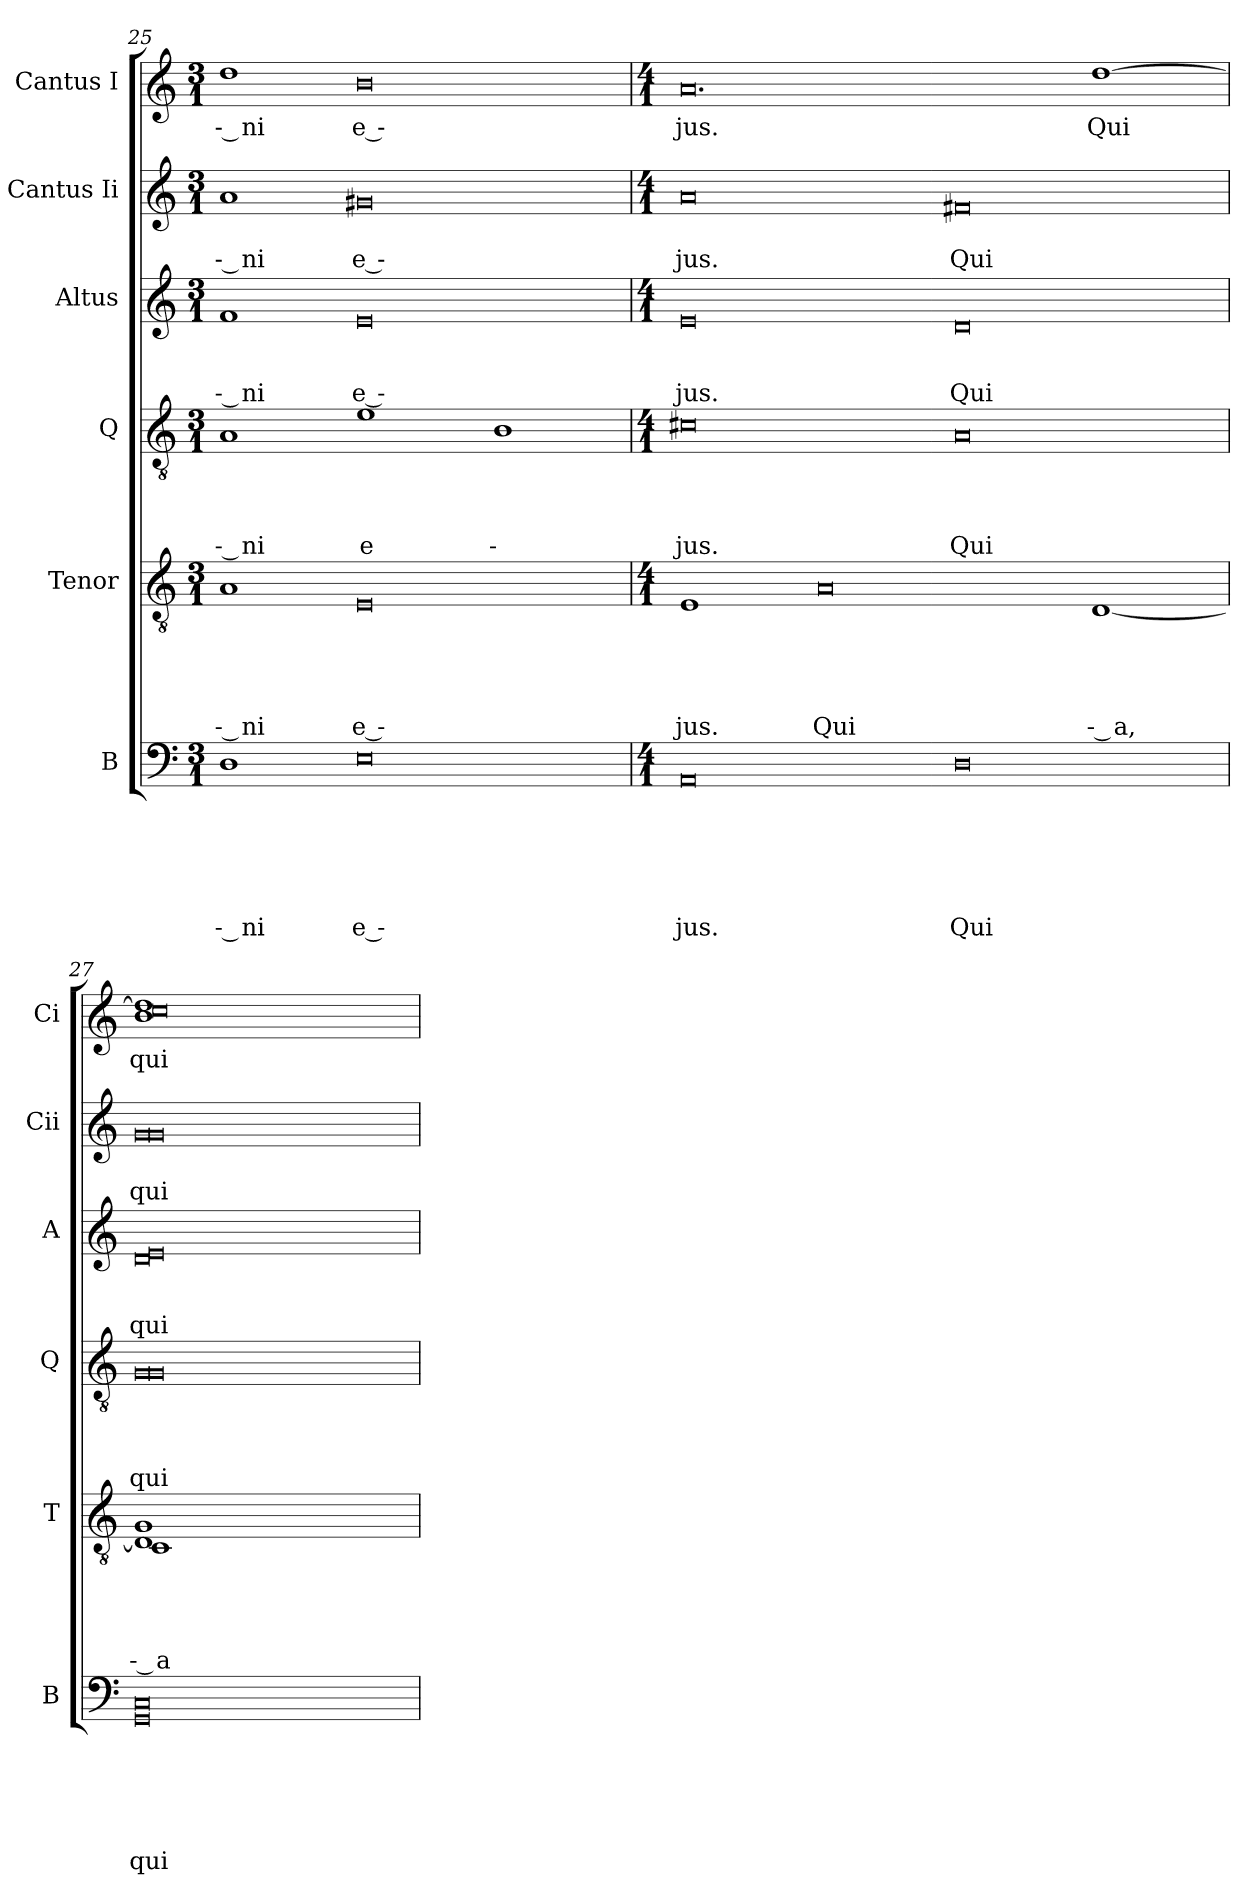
**kern	**text	**text	**text	**text	**text	**text	**kern	**text	**text	**text	**text	**text	**kern	**text	**text	**text	**text	**kern	**text	**text	**text	**kern	**text	**text	**kern	**text
*part6	*part6	*part6	*part6	*part6	*part6	*part6	*part5	*part5	*part5	*part5	*part5	*part5	*part4	*part4	*part4	*part4	*part4	*part3	*part3	*part3	*part3	*part2	*part2	*part2	*part1	*part1
*staff6	*staff6	*staff6	*staff6	*staff6	*staff6	*staff6	*staff5	*staff5	*staff5	*staff5	*staff5	*staff5	*staff4	*staff4	*staff4	*staff4	*staff4	*staff3	*staff3	*staff3	*staff3	*staff2	*staff2	*staff2	*staff1	*staff1
*I"B	*	*	*	*	*	*	*I"Tenor	*	*	*	*	*	*I"Q	*	*	*	*	*I"Altus	*	*	*	*I"Cantus Ii	*	*	*I"Cantus I	*
*I'B	*	*	*	*	*	*	*I'T	*	*	*	*	*	*I'Q	*	*	*	*	*I'A	*	*	*	*I'Cii	*	*	*I'Ci	*
*clefF4	*	*	*	*	*	*	*clefGv2	*	*	*	*	*	*clefGv2	*	*	*	*	*clefG2	*	*	*	*clefG2	*	*	*clefG2	*
*k[]	*	*	*	*	*	*	*k[]	*	*	*	*	*	*k[]	*	*	*	*	*k[]	*	*	*	*k[]	*	*	*k[]	*
*C:	*	*	*	*	*	*	*C:	*	*	*	*	*	*C:	*	*	*	*	*C:	*	*	*	*C:	*	*	*C:	*
*M3/1	*	*	*	*	*	*	*M3/1	*	*	*	*	*	*M3/1	*	*	*	*	*M3/1	*	*	*	*M3/1	*	*	*M3/1	*
=25	=25	=25	=25	=25	=25	=25	=25	=25	=25	=25	=25	=25	=25	=25	=25	=25	=25	=25	=25	=25	=25	=25	=25	=25	=25	=25
!	!	!	!	!	!	!LO:LY:b:rj	!	!	!	!	!	!LO:LY:b:rj	!	!	!	!	!LO:LY:b:rj	!	!	!	!LO:LY:b:rj	!	!	!LO:LY:b:rj	!	!LO:LY:b:rj
1D	.	.	.	.	.	‐ ni	1A	.	.	.	.	‐ ni	1A	.	.	.	‐ ni	1f	.	.	‐ ni	1a	.	‐ ni	1dd	‐ ni
!	!	!	!	!	!	!LO:LY:b:rj	!	!	!	!	!	!LO:LY:b:rj	!	!	!	!	!LO:LY:b:rj	!	!	!	!LO:LY:b:rj	!	!	!LO:LY:b:rj	!	!LO:LY:b:rj
0E	.	.	.	.	.	e ‐	0E	.	.	.	.	e ‐	1e	.	.	.	e	0e	.	.	e ‐	0g#X	.	e ‐	0b	e ‐
!	!	!	!	!	!	!	!	!	!	!	!	!	!	!	!	!	!LO:LY:b:rj	!	!	!	!	!	!	!	!	!
.	.	.	.	.	.	.	.	.	.	.	.	.	1B	.	.	.	‐	.	.	.	.	.	.	.	.	.
!!LO:PB:g=z
=26	=26	=26	=26	=26	=26	=26	=26	=26	=26	=26	=26	=26	=26	=26	=26	=26	=26	=26	=26	=26	=26	=26	=26	=26	=26	=26
*M4/1	*	*	*	*	*	*	*M4/1	*	*	*	*	*	*M4/1	*	*	*	*	*M4/1	*	*	*	*M4/1	*	*	*M4/1	*
!	!	!	!	!	!	!LO:LY:b	!	!	!	!	!	!LO:LY:b	!	!	!	!	!LO:LY:b	!	!	!	!LO:LY:b	!	!	!LO:LY:b	!	!LO:LY:b
0AA	.	.	.	.	.	jus.	1E	.	.	.	.	jus.	0c#X	.	.	.	jus.	0e	.	.	jus.	0a	.	jus.	0.a	jus.
!	!	!	!	!	!	!	!	!	!	!	!	!LO:LY:b	!	!	!	!	!	!	!	!	!	!	!	!	!	!
.	.	.	.	.	.	.	0A	.	.	.	.	Qui	.	.	.	.	.	.	.	.	.	.	.	.	.	.
!	!	!	!	!	!	!LO:LY:b	!	!	!	!	!	!	!	!	!	!	!LO:LY:b	!	!	!	!LO:LY:b	!	!	!LO:LY:b	!	!
0D	.	.	.	.	.	Qui	.	.	.	.	.	.	0A	.	.	.	Qui	0d	.	.	Qui	0f#X	.	Qui	.	.
!	!	!	!	!	!	!	!	!	!	!	!	!LO:LY:b:rj	!	!	!	!	!	!	!	!	!	!	!	!	!	!LO:LY:b
.	.	.	.	.	.	.	[<1D	.	.	.	.	‐ a,	.	.	.	.	.	.	.	.	.	.	.	.	[>1dd	Qui
=27	=27	=27	=27	=27	=27	=27	=27	=27	=27	=27	=27	=27	=27	=27	=27	=27	=27	=27	=27	=27	=27	=27	=27	=27	=27	=27
!	!	!	!	!	!	!LO:LY:b:rj	!	!	!	!	!	!LO:LY:b	!	!	!	!	!	!	!	!	!	!	!	!	!	!
*	*	*	*	*	*	*	*^	*	*	*	*	*	*	*	*	*	*	*	*	*	*	*	*	*	*	*
!	!	!	!	!	!	!	!	!	!	!	!	!	!LO:LY:b:rj	!	!	!	!	!LO:LY:b:rj	!	!	!	!LO:LY:b:rj	!	!	!LO:LY:b:rj	!	!LO:LY:b:rj
*	*	*	*	*	*	*	*	*	*	*	*	*	*	*	*	*	*	*	*	*	*	*	*	*	*	*^	*
!	!	!	!	!	!	!	!	!	!	!	!	!	!	!	!	!	!	!	!	!	!	!	!	!	!	!	!	!LO:LY:b
0GG 0C	.	.	.	.	.	qui	1D] 1G	1C	.	.	.	.	‐ a	0G 0G	.	.	.	qui	0d 0e	.	.	qui	0g 0g	.	qui	1b 1dd]	0cc	qui
.	.	.	.	.	.	.	1ryy	1ryy	.	.	.	.	.	.	.	.	.	.	.	.	.	.	.	.	.	1ryy	.	.
*	*	*	*	*	*	*	*v	*v	*	*	*	*	*	*	*	*	*	*	*	*	*	*	*	*	*	*v	*v	*
=	=	=	=	=	=	=	=	=	=	=	=	=	=	=	=	=	=	=	=	=	=	=	=	=	=	=
*-	*-	*-	*-	*-	*-	*-	*-	*-	*-	*-	*-	*-	*-	*-	*-	*-	*-	*-	*-	*-	*-	*-	*-	*-	*-	*-
